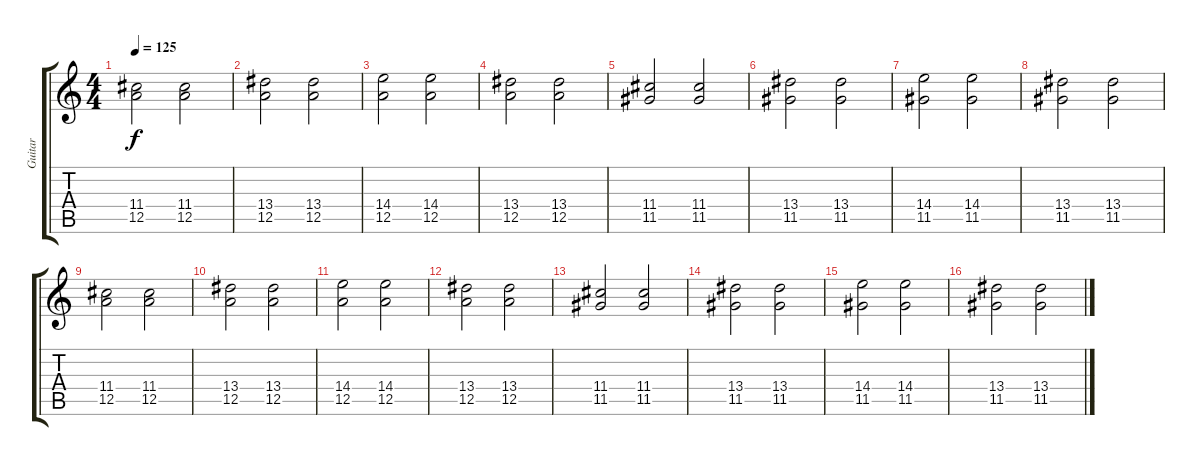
\track ("Guitar" "Guitar") {instrument distortionguitar}
\staff {score tabs}
\tuning (E4 B3 G3 D3 A2 E2) {hide}
\ts (4 4)
\tempo 125
\clef g2
\ks c
(11.4 12.5).2{dy f} (11.4 12.5).2 |
(13.4 12.5).2 (13.4 12.5).2 |
(14.4 12.5).2 (14.4 12.5).2 |
(13.4 12.5).2 (13.4 12.5).2 |
(11.4 11.5).2 (11.4 11.5).2 |
(13.4 11.5).2 (13.4 11.5).2 |
(14.4 11.5).2 (14.4 11.5).2 |
(13.4 11.5).2 (13.4 11.5).2 |
(11.4 12.5).2 (11.4 12.5).2 |
(13.4 12.5).2 (13.4 12.5).2 |
(14.4 12.5).2 (14.4 12.5).2 |
(13.4 12.5).2 (13.4 12.5).2 |
(11.4 11.5).2 (11.4 11.5).2 |
(13.4 11.5).2 (13.4 11.5).2 |
(14.4 11.5).2 (14.4 11.5).2 |
(13.4 11.5).2 (13.4 11.5).2
